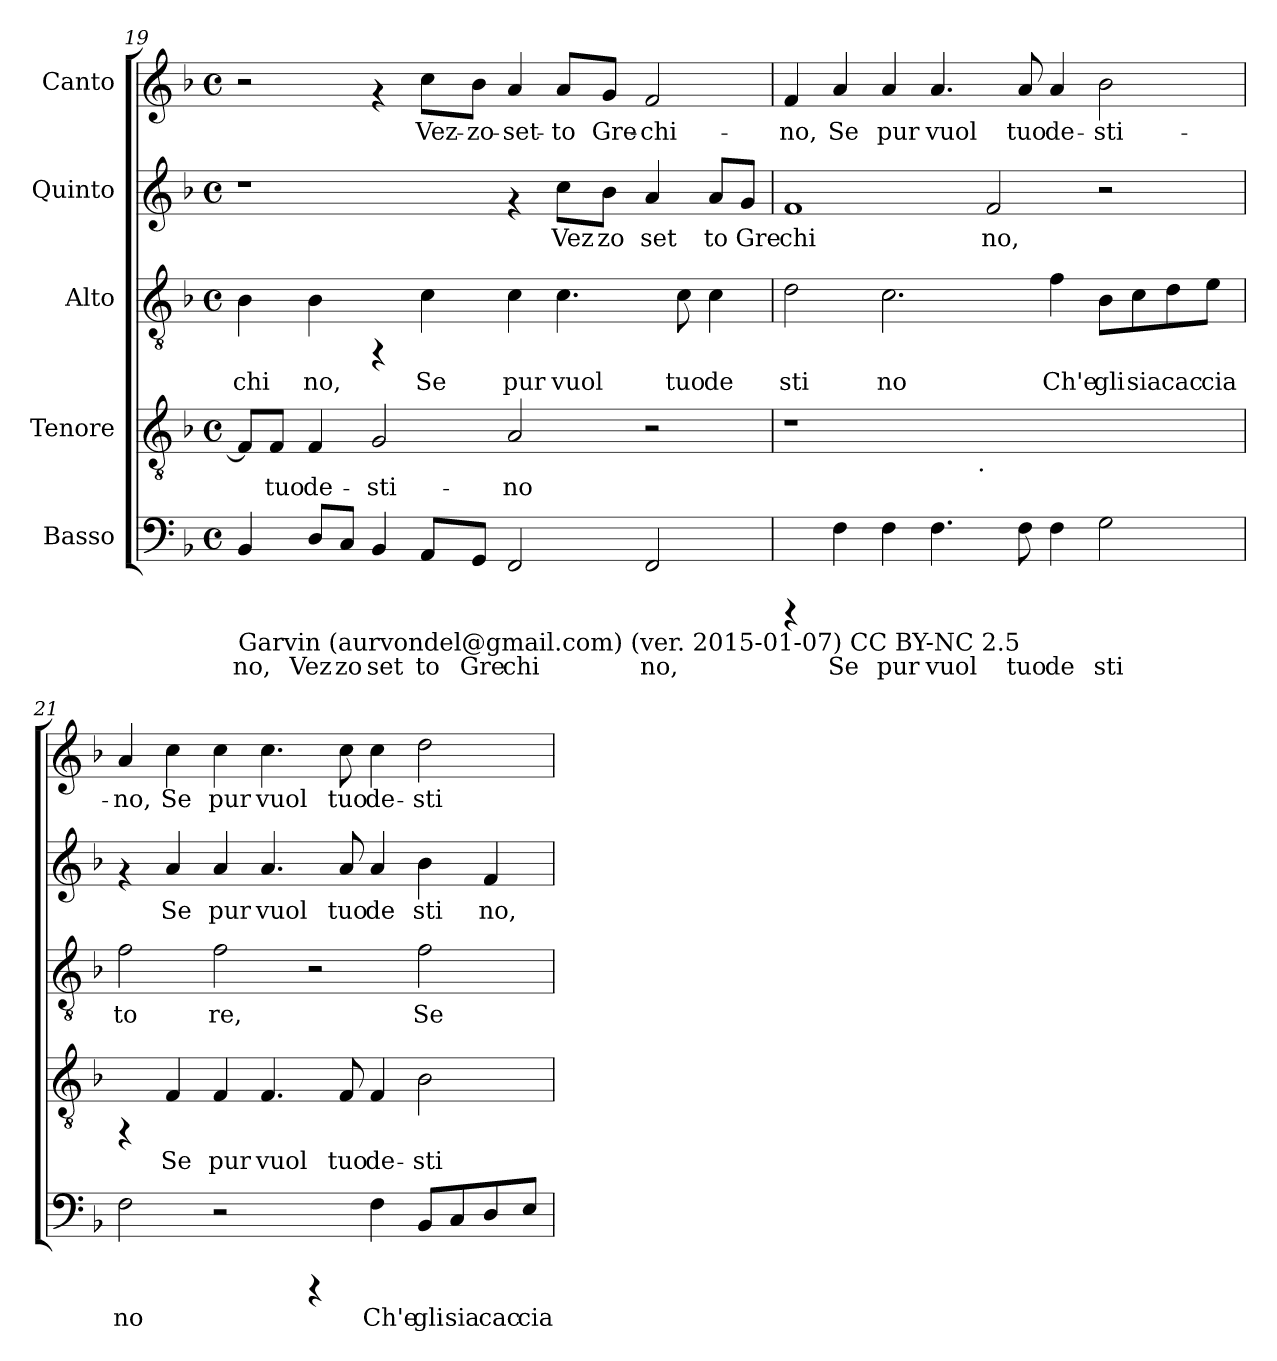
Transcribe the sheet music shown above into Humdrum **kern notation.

**kern	**text	**kern	**text	**kern	**text	**kern	**text	**kern	**text
*part5	*part5	*part4	*part4	*part3	*part3	*part2	*part2	*part1	*part1
*staff5	*staff5	*staff4	*staff4	*staff3	*staff3	*staff2	*staff2	*staff1	*staff1
*I"Basso	*	*I"Tenore	*	*I"Alto	*	*I"Quinto	*	*I"Canto	*
!!LO:PB:g=z
*clefF4	*	*clefGv2	*	*clefGv2	*	*clefG2	*	*clefG2	*
*k[b-]	*	*k[b-]	*	*k[b-]	*	*k[b-]	*	*k[b-]	*
*F:	*	*F:	*	*F:	*	*F:	*	*F:	*
*M4/4	*	*M4/4	*	*M4/4	*	*M4/4	*	*M4/4	*
*met(c)	*	*met(c)	*	*met(c)	*	*met(c)	*	*met(c)	*
=19	=19	=19	=19	=19	=19	=19	=19	=19	=19
!LO:TX:b:t=Garvin (aurvondel@gmail.com) (ver. 2015-01-07) CC BY-NC 2.5	!	!	!	!	!	!	!	!	!
!	!LO:LY:b:cj	!	!LO:LY:b:cj	!	!LO:LY:b:cj	!	!	!	!
4BB-/	no,	8F/L]	.	4B-\	chi	1r	.	2r	.
!	!	!	!LO:LY:b:cj	!	!	!	!	!	!
.	.	8F/J	tuo	.	.	.	.	.	.
!	!LO:LY:b:cj	!	!LO:LY:b:cj	!	!LO:LY:b:cj	!	!	!	!
8D/L	Vez	4F/	de-	4B-\	no,	.	.	.	.
!	!LO:LY:b:cj	!	!	!	!	!	!	!	!
8C/J	zo	.	.	.	.	.	.	.	.
!	!LO:LY:b:cj	!	!LO:LY:b:cj	!	!	!	!	!	!
4BB-/	set	2G/	-sti-	4rFF	.	.	.	4rf	.
!	!LO:LY:b:cj	!	!	!	!LO:LY:b:cj	!	!	!	!LO:LY:b:cj
8AA/L	to	.	.	4c\	Se	.	.	8cc\L	Vez-
!	!LO:LY:b:cj	!	!	!	!	!	!	!	!LO:LY:b:cj
8GG/J	Gre	.	.	.	.	.	.	8b-\J	-zo-
!	!LO:LY:b:cj	!	!LO:LY:b:cj	!	!LO:LY:b:cj	!	!	!	!LO:LY:b:cj
2FF/	chi	2A/	-no	4c\	pur	4rf	.	4a/	-set-
!	!	!	!	!	!LO:LY:b:cj	!	!LO:LY:b:cj	!	!LO:LY:b:cj
.	.	.	.	4.c\	vuol	8cc\L	Vez	8a/L	-to
!	!	!	!	!	!	!	!LO:LY:b:cj	!	!LO:LY:b:cj
.	.	.	.	.	.	8b-\J	zo	8g/J	Gre-
!	!LO:LY:b:cj	!	!	!	!	!	!LO:LY:b:cj	!	!LO:LY:b:cj
2FF/	no,	2r	.	.	.	4a/	set	2f/	-chi-
!	!	!	!	!	!LO:LY:b:cj	!	!	!	!
.	.	.	.	8c\	tuo	.	.	.	.
!	!	!	!	!	!LO:LY:b:cj	!	!LO:LY:b:cj	!	!
.	.	.	.	4c\	de	8a/L	to	.	.
!	!	!	!	!	!	!	!LO:LY:b:cj	!	!
.	.	.	.	.	.	8g/J	Gre	.	.
=20	=20	=20	=20	=20	=20	=20	=20	=20	=20
!	!	!	!	!	!LO:LY:b:cj	!	!LO:LY:b:cj	!	!LO:LY:b:cj
*	*	*^	*	*	*	*	*	*	*
4rCCC	.	1r	2ryy	.	2d\	sti	1f	chi	4f/	-no,
!	!LO:LY:b:cj	!	!	!	!	!	!	!	!	!LO:LY:b:cj
4F\	Se	.	.	.	.	.	.	.	4a/	Se
!	!LO:LY:b:cj	!	!	!	!	!LO:LY:b:cj	!	!	!	!LO:LY:b:cj
4F\	pur	.	4ryy	.	2.c\	no	.	.	4a/	pur
!	!LO:LY:b:cj	!	!	!	!	!	!	!	!	!LO:LY:b:cj
4.F\	vuol	.	8...ryy	.	.	.	.	.	4.a/	vuol
!	!	!	!LO:TX:b:t=.	!	!	!	!	!	!	!
.	.	.	1ryy	.	.	.	.	.	.	.
!	!	!	!	!	!	!	!	!LO:LY:b:cj	!	!
.	.	1ryy	.	.	.	.	2f/	no,	.	.
!	!LO:LY:b:cj	!	!	!	!	!	!	!	!	!LO:LY:b:cj
8F\	tuo	.	.	.	.	.	.	.	8a/	tuo
!	!LO:LY:b:cj	!	!	!	!	!LO:LY:b:cj	!	!	!	!LO:LY:b:cj
4F\	de	.	.	.	4f\	Ch'e	.	.	4a/	de-
!	!LO:LY:b:cj	!	!	!	!	!LO:LY:b:cj	!	!	!	!LO:LY:b:cj
2G\	sti	.	.	.	8B-\L	gli	2r	.	2b-\	-sti-
!	!	!	!	!	!	!LO:LY:b:cj	!	!	!	!
.	.	.	.	.	8c\	sia	.	.	.	.
!	!	!	!	!	!	!LO:LY:b:cj	!	!	!	!
.	.	.	.	.	8d\	cac	.	.	.	.
!	!	!	!	!	!	!LO:LY:b:cj	!	!	!	!
.	.	.	.	.	8e\J	cia	.	.	.	.
.	.	.	64ryy	.	.	.	.	.	.	.
=21	=21	=21	=21	=21	=21	=21	=21	=21	=21	=21
!	!LO:LY:b:cj	!	!	!	!	!LO:LY:b:cj	!	!	!	!LO:LY:b:cj
*	*	*v	*v	*	*	*	*	*	*	*
2F\	no	4rFF	.	2f\	to	4rf	.	4a/	-no,
!	!	!	!LO:LY:b:cj	!	!	!	!LO:LY:b:cj	!	!LO:LY:b:cj
.	.	4F/	Se	.	.	4a/	Se	4cc\	Se
!	!	!	!LO:LY:b:cj	!	!LO:LY:b:cj	!	!LO:LY:b:cj	!	!LO:LY:b:cj
2r	.	4F/	pur	2f\	re,	4a/	pur	4cc\	pur
!	!	!	!LO:LY:b:cj	!	!	!	!LO:LY:b:cj	!	!LO:LY:b:cj
.	.	4.F/	vuol	.	.	4.a/	vuol	4.cc\	vuol
4rCCC	.	.	.	2r	.	.	.	.	.
!	!	!	!LO:LY:b:cj	!	!	!	!LO:LY:b:cj	!	!LO:LY:b:cj
.	.	8F/	tuo	.	.	8a/	tuo	8cc\	tuo
!	!LO:LY:b:cj	!	!LO:LY:b:cj	!	!	!	!LO:LY:b:cj	!	!LO:LY:b:cj
4F\	Ch'e	4F/	de-	.	.	4a/	de	4cc\	de-
!	!LO:LY:b:cj	!	!LO:LY:b:cj	!	!LO:LY:b:cj	!	!LO:LY:b:cj	!	!LO:LY:b:cj
8BB-/L	gli	2B-\	-sti-	2f\	Se	4b-\	sti	2dd\	-sti-
!	!LO:LY:b:cj	!	!	!	!	!	!	!	!
8C/	sia	.	.	.	.	.	.	.	.
!	!LO:LY:b:cj	!	!	!	!	!	!LO:LY:b:cj	!	!
8D/	cac	.	.	.	.	4f/	no,	.	.
!	!LO:LY:b:cj	!	!	!	!	!	!	!	!
8E/J	cia	.	.	.	.	.	.	.	.
=	=	=	=	=	=	=	=	=	=
*-	*-	*-	*-	*-	*-	*-	*-	*-	*-
